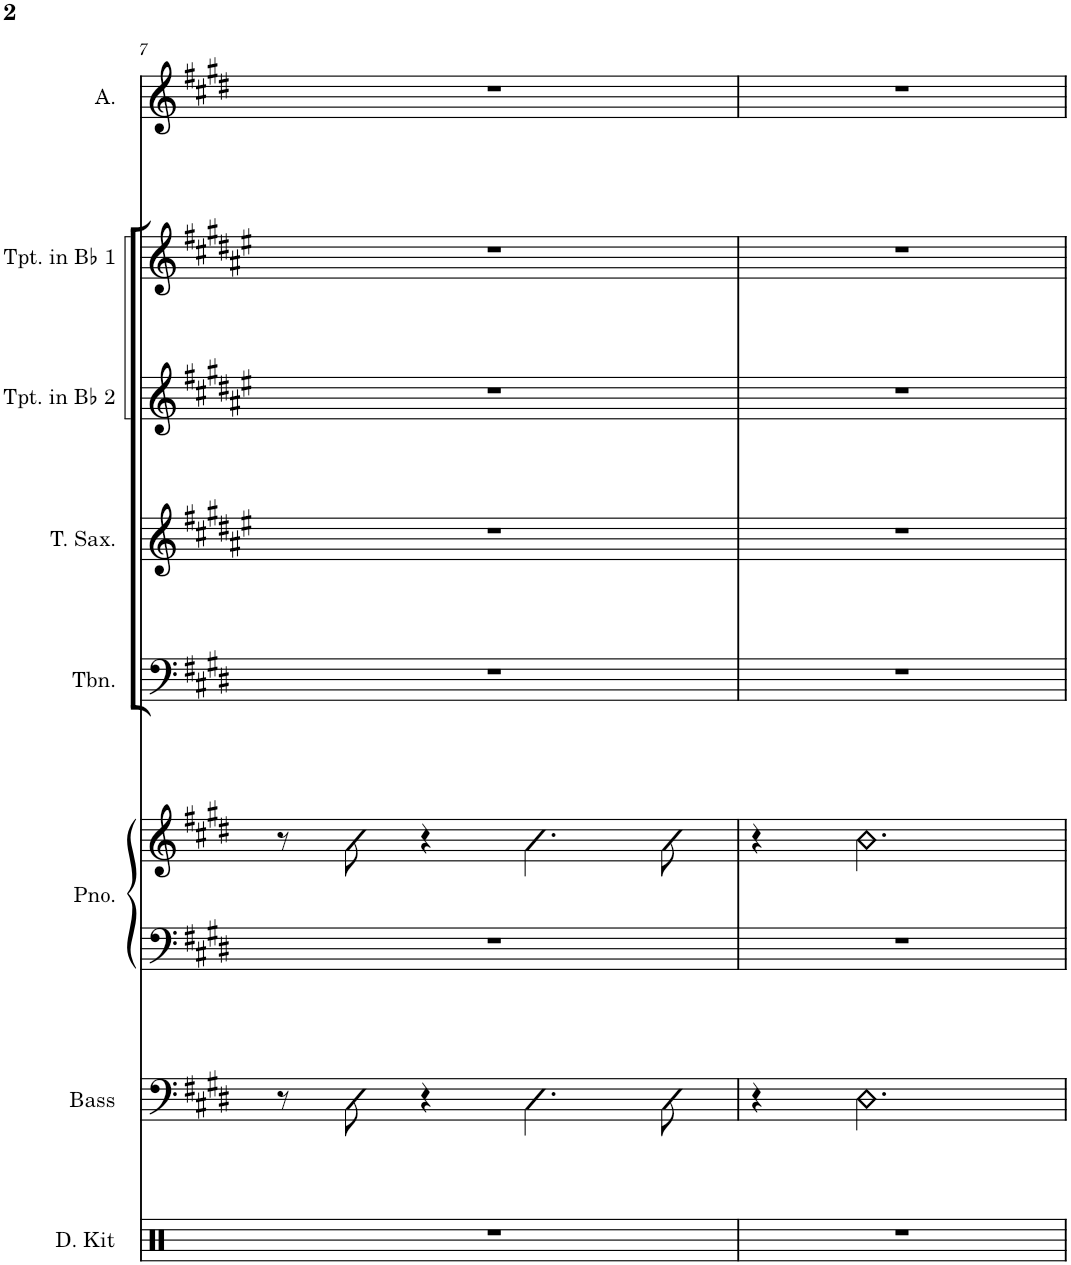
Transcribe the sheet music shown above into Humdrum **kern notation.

**kern	**kern	**kern	**kern	**kern	**kern	**kern	**kern	**kern
*part8	*part7	*part6	*part6	*part5	*part4	*part3	*part2	*part1
*staff9	*staff8	*staff7	*staff6	*staff5	*staff4	*staff3	*staff2	*staff1
*I"Drum Kit	*I"Acoustic Bass	*I"Piano	*	*I"Trombone	*I"Tenor Saxophone	*I"Trumpet in Bb 2	*I"Trumpet in Bb 1	*I"Alto
*I'D. Kit	*I'Bass	*I'Pno.	*	*I'Tbn.	*I'T. Sax.	*I'Tpt. in Bb 2	*I'Tpt. in Bb 1	*I'A.
!!LO:PB:g=z
*clefX	*clefF4	*clefF4	*clefG2	*clefF4	*clefG2	*clefG2	*clefG2	*clefG2
*	*Trd7c12	*	*	*	*Trd8c14	*Trd1c2	*Trd1c2	*
*k[]	*k[f#c#g#d#]	*k[f#c#g#d#]	*k[f#c#g#d#]	*k[f#c#g#d#]	*k[f#c#g#d#a#e#]	*k[f#c#g#d#a#e#]	*k[f#c#g#d#a#e#]	*k[f#c#g#d#]
*M4/4	*M4/4	*M4/4	*M4/4	*M4/4	*M4/4	*M4/4	*M4/4	*M4/4
=7	=7	=7	=7	=7	=7	=7	=7	=7
1r	8r	1r	8r	1r	1r	1r	1r	1r
.	8ccc#\	.	8cc#\	.	.	.	.	.
.	4r	.	4r	.	.	.	.	.
.	4.ccc#\	.	4.cc#\	.	.	.	.	.
.	8aa\	.	8a\	.	.	.	.	.
=8	=8	=8	=8	=8	=8	=8	=8	=8
1r	4r	1r	4r	1r	1r	1r	1r	1r
.	2.bb\	.	2.b\	.	.	.	.	.
=	=	=	=	=	=	=	=	=
*-	*-	*-	*-	*-	*-	*-	*-	*-
